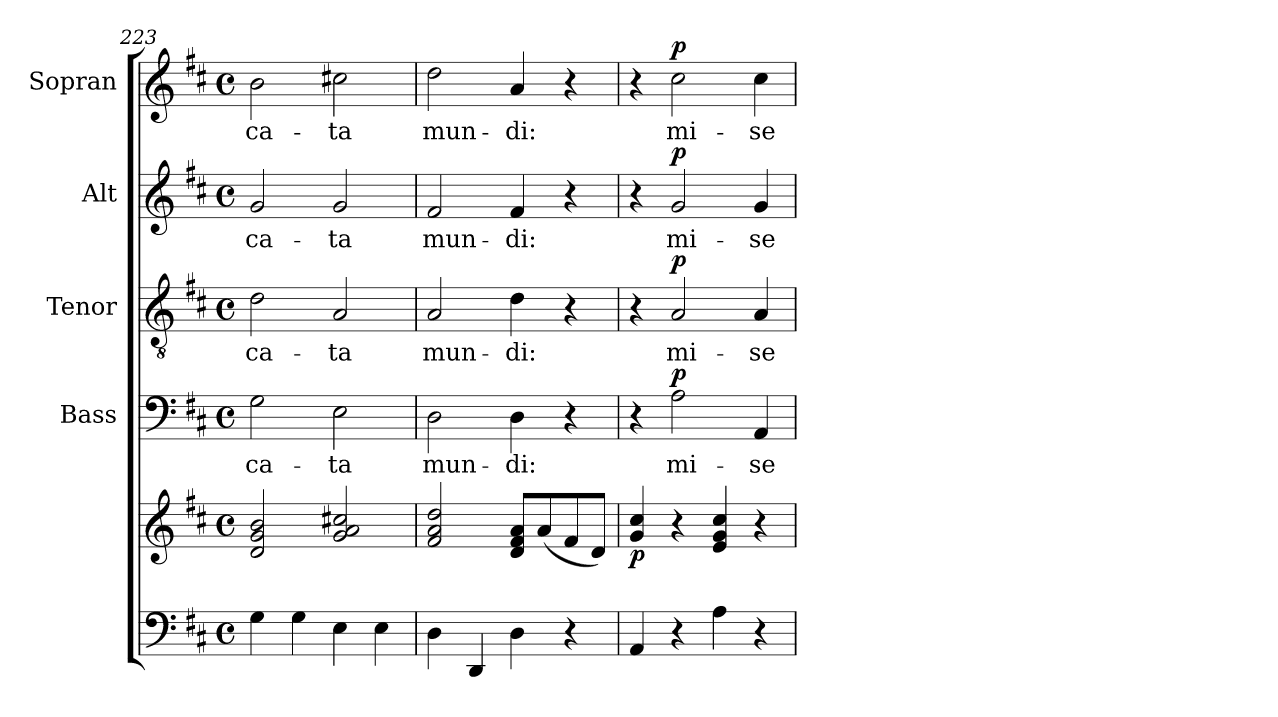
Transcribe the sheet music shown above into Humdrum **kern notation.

**kern	**kern	**dynam	**kern	**text	**dynam	**kern	**text	**dynam	**kern	**text	**dynam	**kern	**text	**dynam
*part5	*part5	*part5	*part4	*part4	*part4	*part3	*part3	*part3	*part2	*part2	*part2	*part1	*part1	*part1
*staff6	*staff5	*staff5/6	*staff4	*staff4	*staff4	*staff3	*staff3	*staff3	*staff2	*staff2	*staff2	*staff1	*staff1	*staff1
*	*	*	*I"Bass	*	*	*I"Tenor	*	*	*I"Alt	*	*	*I"Sopran	*	*
*	*	*	*I'B.	*	*	*I'T.	*	*	*I'A.	*	*	*I'S.	*	*
*clefF4	*clefG2	*	*clefF4	*	*	*clefGv2	*	*	*clefG2	*	*	*clefG2	*	*
*k[f#c#]	*k[f#c#]	*	*k[f#c#]	*	*	*k[f#c#]	*	*	*k[f#c#]	*	*	*k[f#c#]	*	*
*D:	*D:	*	*D:	*	*	*D:	*	*	*D:	*	*	*D:	*	*
*M4/4	*M4/4	*	*M4/4	*	*	*M4/4	*	*	*M4/4	*	*	*M4/4	*	*
*met(c)	*met(c)	*	*met(c)	*	*	*met(c)	*	*	*met(c)	*	*	*met(c)	*	*
=223	=223	=223	=223	=223	=223	=223	=223	=223	=223	=223	=223	=223	=223	=223
!	!	!	!	!LO:LY:b	!	!	!LO:LY:b	!	!	!LO:LY:b	!	!	!LO:LY:b	!
4G\	2d/ 2g/ 2b/	.	2G\	-ca-	.	2d\	-ca-	.	2g/	-ca-	.	2b\	-ca-	.
4G\	.	.	.	.	.	.	.	.	.	.	.	.	.	.
!	!	!	!	!LO:LY:b	!	!	!LO:LY:b	!	!	!LO:LY:b	!	!	!LO:LY:b	!
4E\	2g/ 2a/ 2cc#X/	.	2E\	-ta	.	2A/	-ta	.	2g/	-ta	.	2cc#X\	-ta	.
4E\	.	.	.	.	.	.	.	.	.	.	.	.	.	.
=224	=224	=224	=224	=224	=224	=224	=224	=224	=224	=224	=224	=224	=224	=224
!	!	!	!	!LO:LY:b	!	!	!LO:LY:b	!	!	!LO:LY:b	!	!	!LO:LY:b	!
4D\	2f#/ 2a/ 2dd/	.	2D\	mun-	.	2A/	mun-	.	2f#/	mun-	.	2dd\	mun-	.
4DD/	.	.	.	.	.	.	.	.	.	.	.	.	.	.
!	!	!	!	!LO:LY:b	!	!	!LO:LY:b	!	!	!LO:LY:b	!	!	!LO:LY:b	!
4D\	8d/ 8f#/ 8a/L	.	4D\	-di:	.	4d\	-di:	.	4f#/	-di:	.	4a/	-di:	.
.	(<8a/	.	.	.	.	.	.	.	.	.	.	.	.	.
4r	8f#/	.	4r	.	.	4r	.	.	4r	.	.	4r	.	.
.	8d/J)	.	.	.	.	.	.	.	.	.	.	.	.	.
!!LO:PB:g=z
=225	=225	=225	=225	=225	=225	=225	=225	=225	=225	=225	=225	=225	=225	=225
!	!	!LO:DY:b	!	!	!	!	!	!	!	!	!	!	!	!
4AA/	4g/ 4cc#/	p	4r	.	.	4r	.	.	4r	.	.	4r	.	.
!	!	!	!	!LO:LY:b	!LO:DY:a	!	!LO:LY:b	!LO:DY:a	!	!LO:LY:b	!LO:DY:a	!	!LO:LY:b	!LO:DY:a
4r	4r	.	2A\	mi-	p	2A/	mi-	p	2g/	mi-	p	2cc#\	mi-	p
4A\	4e/ 4g/ 4cc#/	.	.	.	.	.	.	.	.	.	.	.	.	.
!	!	!	!	!LO:LY:b	!	!	!LO:LY:b	!	!	!LO:LY:b	!	!	!LO:LY:b	!
4r	4r	.	4AA/	-se-	.	4A/	-se-	.	4g/	-se-	.	4cc#\	-se-	.
=	=	=	=	=	=	=	=	=	=	=	=	=	=	=
*-	*-	*-	*-	*-	*-	*-	*-	*-	*-	*-	*-	*-	*-	*-
